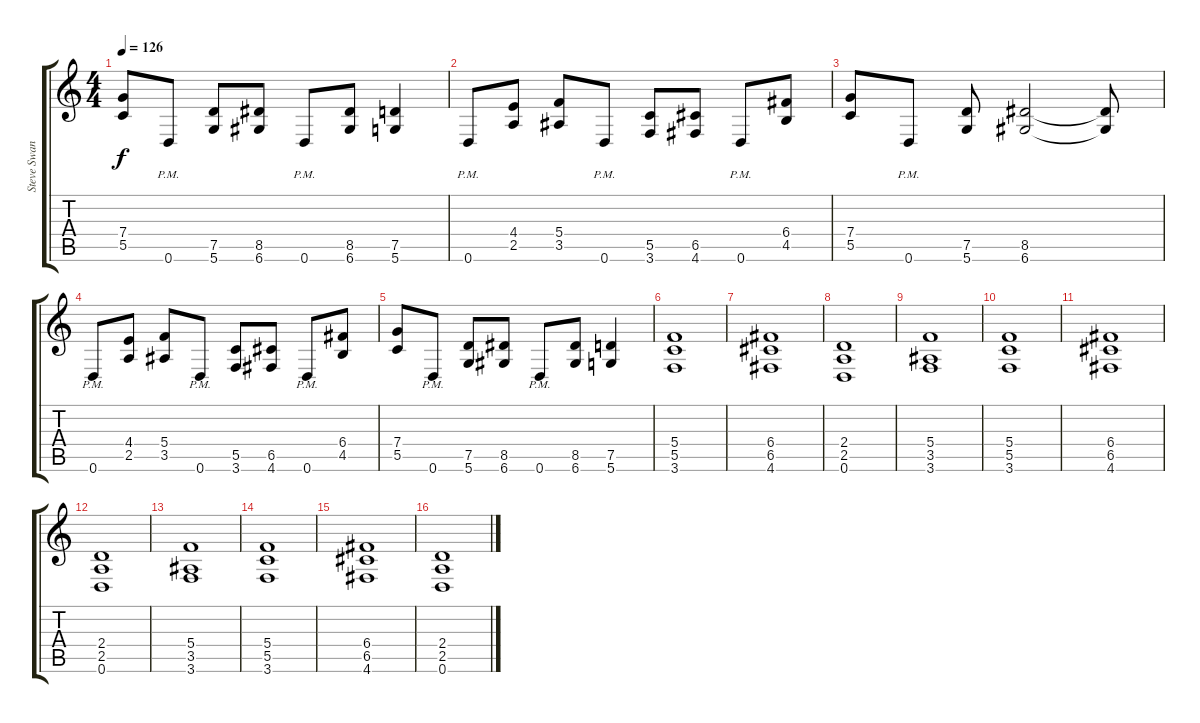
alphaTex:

\track ("Steve Swanson (Rythm Guitar)" "Steve Swan") {instrument distortionguitar}
\staff {score tabs}
\tuning (D4 A3 F3 C3 G2 D2) {hide}
\ts (4 4)
\tempo 126
\clef g2
\ks c
(7.4 5.5).8{dy f} 0.6{pm}.8 (7.5 5.6).8 (8.5 6.6).8 0.6{pm}.8 (8.5 6.6).8 (7.5 5.6).4 |
0.6{pm}.8 (4.4 2.5).8 (5.4 3.5).8 0.6{pm}.8 (5.5 3.6).8 (6.5 4.6).8 0.6{pm}.8 (6.4 4.5).8 |
(7.4 5.5).8 0.6{pm}.8 (7.5 5.6).8 (8.5 6.6).2 (8.5{t} 6.6{t}).8 |
0.6{pm}.8 (4.4 2.5).8 (5.4 3.5).8 0.6{pm}.8 (5.5 3.6).8 (6.5 4.6).8 0.6{pm}.8 (6.4 4.5).8 |
(7.4 5.5).8 0.6{pm}.8 (7.5 5.6).8 (8.5 6.6).8 0.6{pm}.8 (8.5 6.6).8 (7.5 5.6).4 |
(5.4 5.5 3.6).1 |
(6.4 6.5 4.6).1 |
(2.4 2.5 0.6).1 |
(5.4 3.5 3.6).1 |
(5.4 5.5 3.6).1 |
(6.4 6.5 4.6).1 |
(2.4 2.5 0.6).1 |
(5.4 3.5 3.6).1 |
(5.4 5.5 3.6).1 |
(6.4 6.5 4.6).1 |
(2.4 2.5 0.6).1
